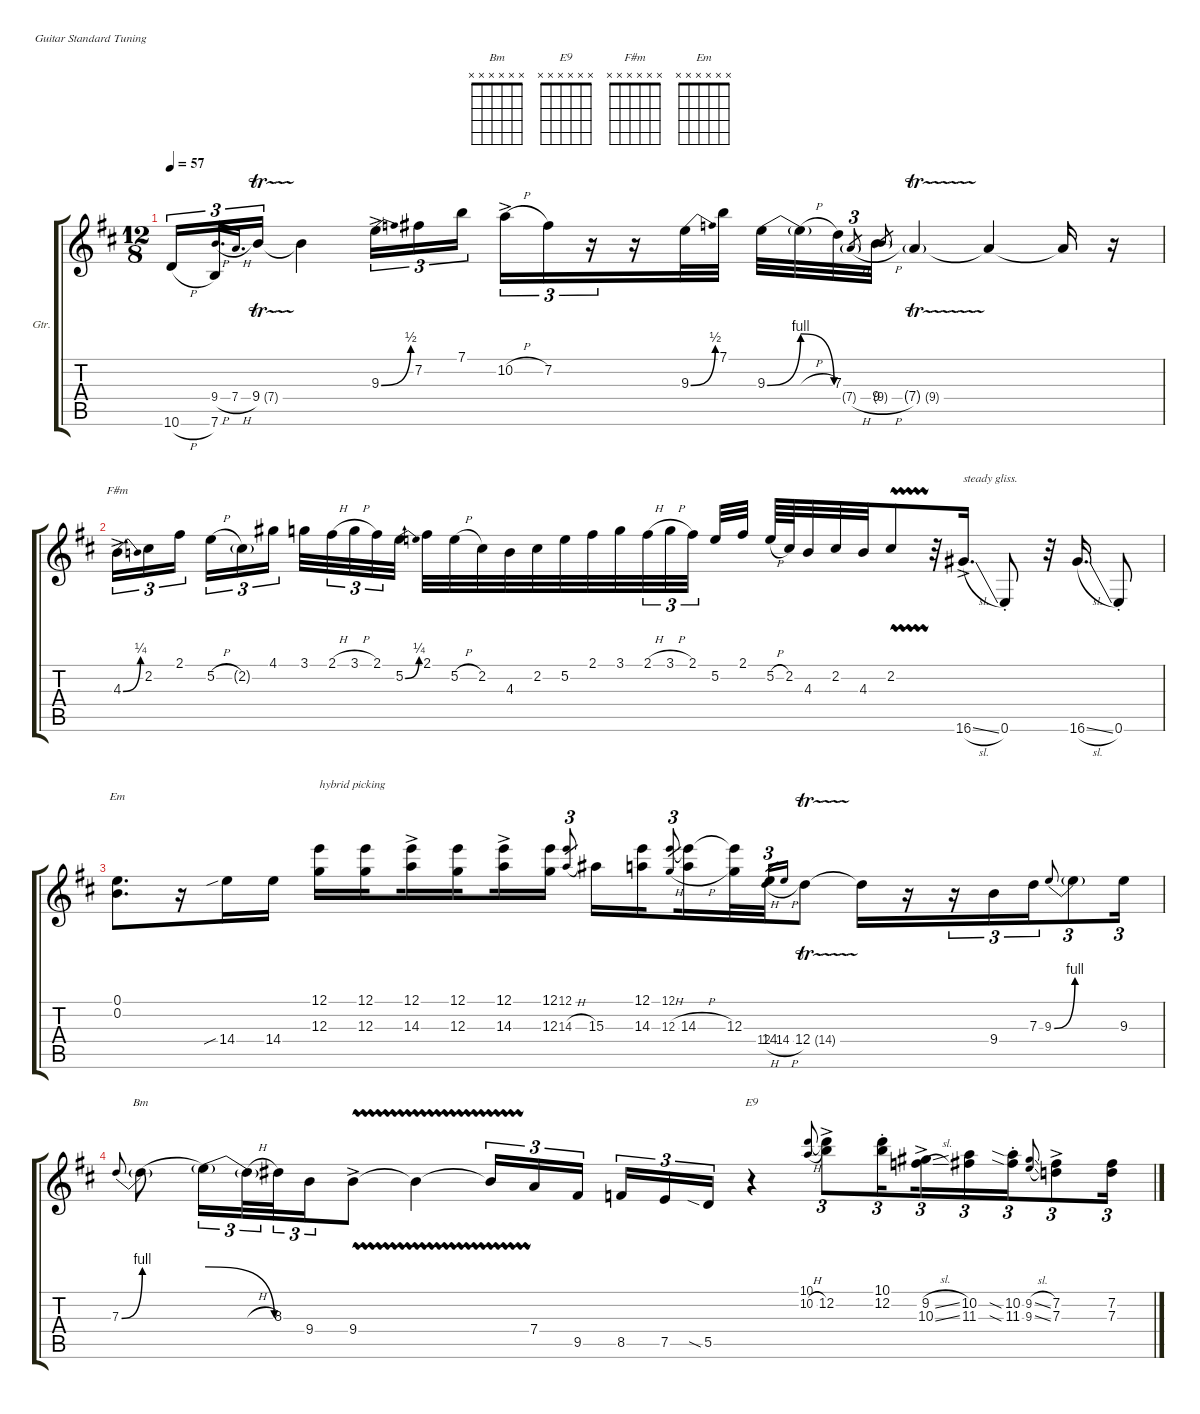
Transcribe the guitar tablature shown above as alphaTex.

\defaultSystemsLayout 4
\hideDynamics
\bracketExtendMode groupsimilarinstruments
\firstSystemTrackNameOrientation horizontal
\otherSystemsTrackNameOrientation horizontal
\track ("Guitar" "Gtr.") {instrument acousticguitarsteel}
\staff {score tabs}
\tuning (E4 B3 G3 D3 A2 E2)
\chord ("Bm" x x x x x x)
\chord ("E9" x x x x x x)
\chord ("F#m" x x x x x x)
\chord ("Em" x x x x x x)
\ts (12 8)
\tempo 57
\clef g2
\ks d
10.6{h}.16{tu (3 2) dy ppp beam merge} 7.6.16{tu (3 2) beam merge} 9.4{h}.16{d gr beam merge} 7.4{h}.16{d gr beam merge} 9.4{tr (7 16)}.16{tu (3 2) beam split} 9.4{t}.4{beam split} 9.3{be (bend 0 0 14.399999999999999 2) ac}.16{tu (3 2) dy pp beam merge} 7.2.16{tu (3 2) beam merge} 7.1.16{tu (3 2) beam splitsecondary} 10.2{h ac}.16{tu (3 2)} 7.2.16{tu (3 2) beam merge} r.16{tu (3 2) beam merge} r.16{beam merge} 9.3{be (bend 0 0 15 2)}.32{beam merge} 7.1.32{beam split} 9.3{be (bendrelease 0 0 10.2 4 20.4 4 30 0)}.32{beam merge} 9.3{h t}.32{beam merge} 7.3.32{beam merge} 9.4.32{beam split} 7.4{h g}.16{tu (3 2) gr beam split} 9.4{h g}.16{tu (3 2) gr beam split} 7.4{tr (9 16) g}.4{beam split} 7.4{t}.4{beam split} 7.4{t}.16{beam split} r.16 |
4.3{be (bend 0 0 15 1) ac}.16{tu (3 2) ch "F#m" beam merge} 2.2.16{tu (3 2) beam merge} 2.1.16{tu (3 2) beam splitsecondary} 5.2{h}.16{tu (3 2) beam merge} 2.2{g}.16{tu (3 2) beam merge} 4.1.16{tu (3 2) beam splitsecondary} 3.1.32{dy p beam merge} 2.1{h}.32{tu (3 2)} 3.1{h}.32{tu (3 2)} 2.1.32{tu (3 2) beam merge} 5.2{be (bend 0 0 15 1)}.32{beam split} 2.1.32{beam merge} 5.2{h}.32{beam merge} 2.2.32{beam merge} 4.3.32{beam merge} 2.2.32{beam merge} 5.2.32{beam merge} 2.1.32{beam merge} 3.1.32{beam merge} 2.1{h}.32{tu (3 2)} 3.1{h}.32{tu (3 2)} 2.1.32{tu (3 2) beam splitsecondary} 5.2.32 2.1.32{beam split} 5.2{h}.64{beam invert beam merge} 2.2.64{beam merge} 4.3.32{beam merge} 2.2.32{beam merge} 4.3.32{beam merge} 2.2{vw}.8{beam merge} r.32{beam merge} 16.6{sl ac}.16{d txt "steady gliss." dy pp beam split} 0.6{st}.8{beam split} r.32{beam split} 16.6{sl}.16{d beam split} 0.6{st}.8 |
(0.1 0.2).8{d ch "Em" dy ppp beam merge} r.16{beam merge} 14.4{sib}.16{beam merge} 14.4.16{beam split} (12.3 12.1).16{txt "hybrid picking" dy pp beam merge} (12.1 12.3).16{beam splitsecondary} (14.3{ac} 12.1{ac}).16{beam merge} (12.1 12.3).16{beam splitsecondary} (14.3{ac} 12.1{ac}).16{beam merge} (12.1 12.3).16{beam split} (14.3{h} 12.1).8{tu (3 2) gr dy p beam split} 15.3.16{beam merge} (14.3 12.1).16{beam splitsecondary} (12.3{h} 12.1).8{tu (3 2) gr dy pp beam splitsecondary} (14.3{h} 12.1{t}).16{beam merge} (12.3 12.1{t}).32{beam merge} 14.4.32{beam merge} 12.4{h}.16{tu (3 2) gr beam merge} 14.4{h}.16{tu (3 2) gr beam merge} 12.4{tr (14 16)}.8{beam split} 12.4{t}.16{beam merge} r.16{beam merge} r.16{tu (3 2) beam merge} 9.4.16{tu (3 2)} 7.3.16{tu (3 2) beam merge} 9.3{be (bend 10.799999999999999 0 59.4 4)}.8{tu (3 2) gr onbeat dy p} 9.3{be (hold 0 0 60 0) t}.8{tu (3 2)} 9.3.16{tu (3 2)} |
7.3{be (bend 19.8 0 59.4 4)}.8{gr onbeat dy pp beam merge} 7.3{be (hold 0 0 60 0) t}.8{ch "Bm"} 7.3{be (release 0 4 59.4 0) t}.16{tu (3 2) beam merge} 7.3{h t}.32{tu (3 2) dy ppp beam merge} 8.3.32{tu (3 2) beam merge} 9.4.16{tu (3 2) dy pp beam merge} 9.4{vw ac}.8{dy ppp beam split} 9.4{vw t}.4{beam split} 9.4{t}.16{tu (3 2) beam merge} 7.4.16{tu (3 2) beam merge} 9.5.16{tu (3 2) beam split} 8.5.16{tu (3 2) beam merge} 7.5.16{tu (3 2) beam merge} 5.5{sia}.16{tu (3 2) beam split} r.4{ch "E9" beam split} (10.2{h} 10.1).8{gr onbeat dy pp beam split} (12.2{ac} 10.1{t}).8{tu (3 2) dy p beam merge} (12.2{st} 10.1{st}).16{tu (3 2) beam splitsecondary} (9.2{sl ac} 10.3{sl ac}).16{tu (3 2) dy pp beam merge} (11.3 10.2).16{tu (3 2) beam merge} (10.2{sia st} 11.3{sia}).16{tu (3 2) beam splitsecondary} (9.2{sl} 9.3{sl}).8{tu (3 2) gr onbeat beam merge} (7.3{ac} 7.2{ac}).8{tu (3 2) beam merge} (7.2 7.3).16{tu (3 2)}
